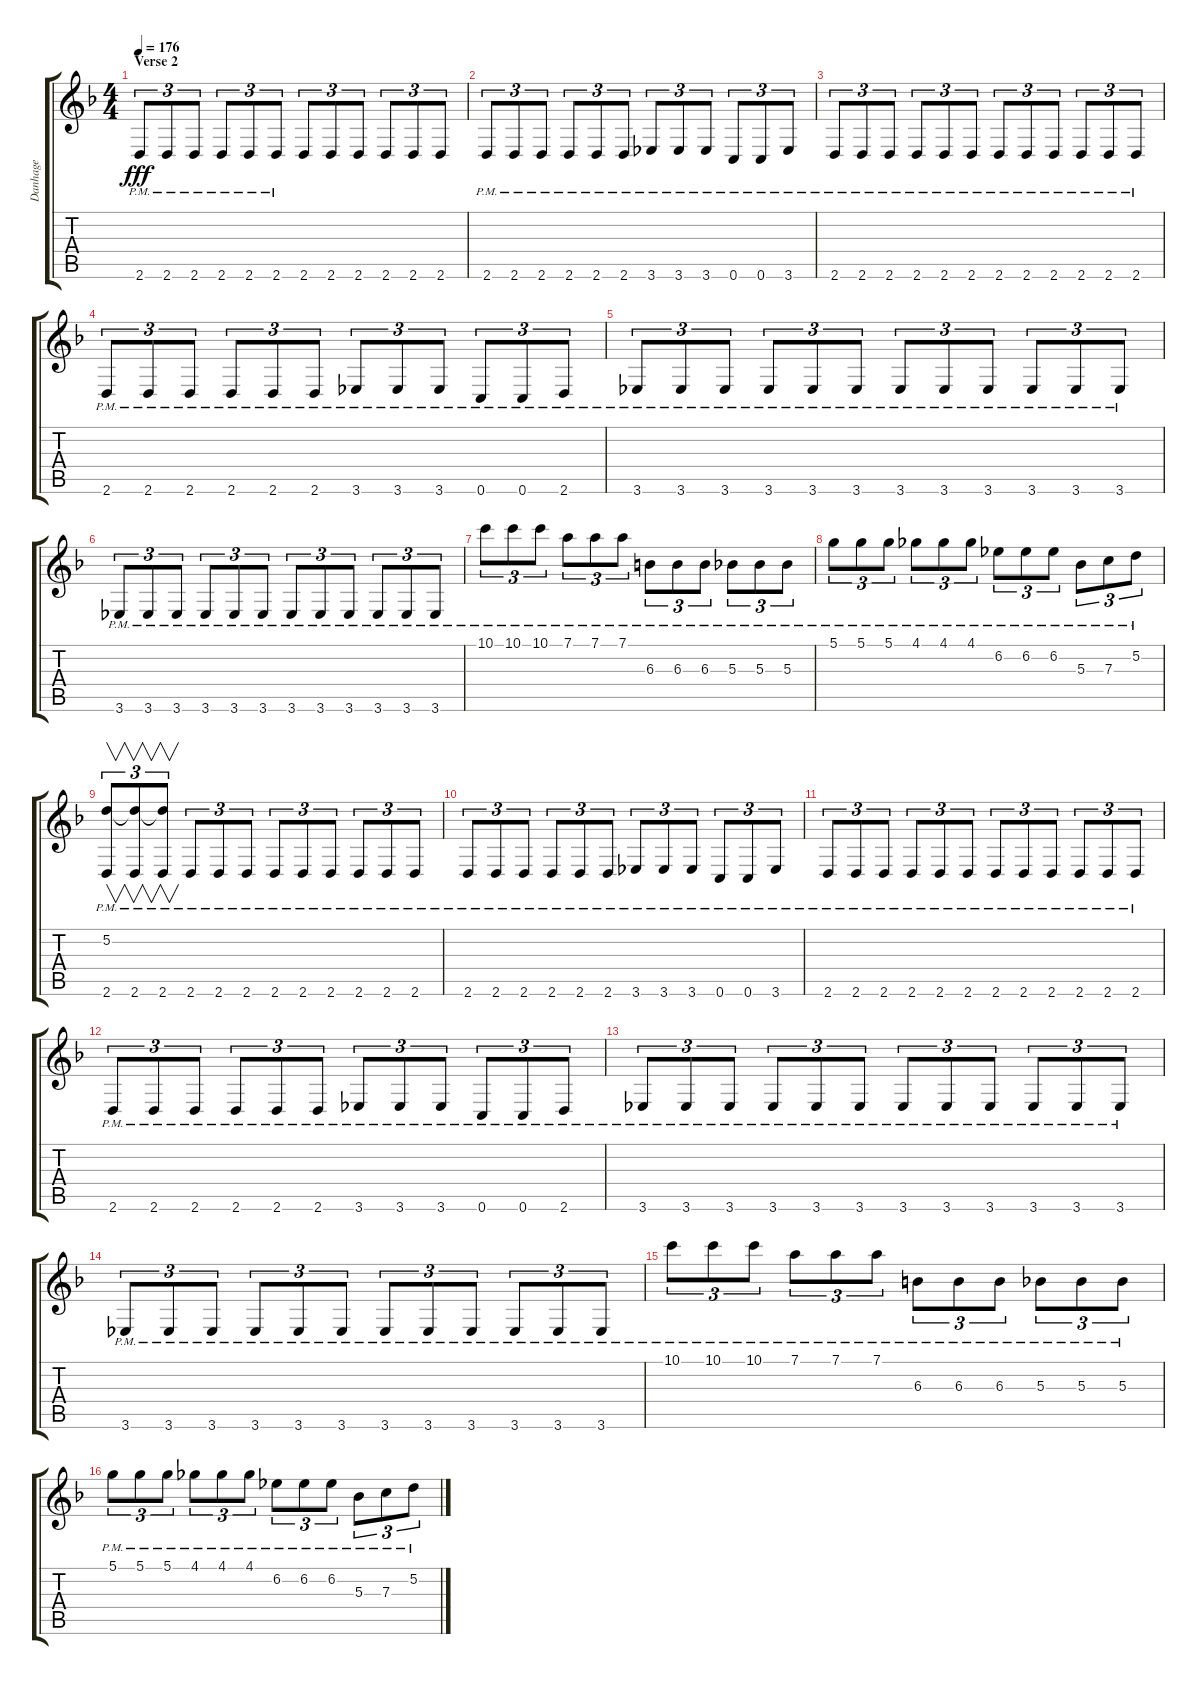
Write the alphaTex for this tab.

\track ("Danhage" "Danhage") {instrument distortionguitar}
\staff {score tabs}
\tuning (D4 A3 F3 C3 G2 C2) {hide}
\ts (4 4)
\section ("" "Verse 2")
\tempo 176
\clef g2
\ks f
2.6{pm}.8{tu (3 2) dy fff} 2.6{pm}.8{tu (3 2)} 2.6{pm}.8{tu (3 2)} 2.6{pm}.8{tu (3 2)} 2.6{pm}.8{tu (3 2)} 2.6{pm}.8{tu (3 2)} 2.6.8{tu (3 2)} 2.6.8{tu (3 2)} 2.6.8{tu (3 2)} 2.6.8{tu (3 2)} 2.6.8{tu (3 2)} 2.6.8{tu (3 2)} |
2.6{pm}.8{tu (3 2)} 2.6{pm}.8{tu (3 2)} 2.6{pm}.8{tu (3 2)} 2.6{pm}.8{tu (3 2)} 2.6{pm}.8{tu (3 2)} 2.6{pm}.8{tu (3 2)} 3.6{pm}.8{tu (3 2)} 3.6{pm}.8{tu (3 2)} 3.6{pm}.8{tu (3 2)} 0.6{pm}.8{tu (3 2)} 0.6{pm}.8{tu (3 2)} 3.6{pm}.8{tu (3 2)} |
2.6{pm}.8{tu (3 2)} 2.6{pm}.8{tu (3 2)} 2.6{pm}.8{tu (3 2)} 2.6{pm}.8{tu (3 2)} 2.6{pm}.8{tu (3 2)} 2.6{pm}.8{tu (3 2)} 2.6{pm}.8{tu (3 2)} 2.6{pm}.8{tu (3 2)} 2.6{pm}.8{tu (3 2)} 2.6{pm}.8{tu (3 2)} 2.6{pm}.8{tu (3 2)} 2.6{pm}.8{tu (3 2)} |
2.6{pm}.8{tu (3 2)} 2.6{pm}.8{tu (3 2)} 2.6{pm}.8{tu (3 2)} 2.6{pm}.8{tu (3 2)} 2.6{pm}.8{tu (3 2)} 2.6{pm}.8{tu (3 2)} 3.6{pm}.8{tu (3 2)} 3.6{pm}.8{tu (3 2)} 3.6{pm}.8{tu (3 2)} 0.6{pm}.8{tu (3 2)} 0.6{pm}.8{tu (3 2)} 2.6{pm}.8{tu (3 2)} |
3.6{pm}.8{tu (3 2)} 3.6{pm}.8{tu (3 2)} 3.6{pm}.8{tu (3 2)} 3.6{pm}.8{tu (3 2)} 3.6{pm}.8{tu (3 2)} 3.6{pm}.8{tu (3 2)} 3.6{pm}.8{tu (3 2)} 3.6{pm}.8{tu (3 2)} 3.6{pm}.8{tu (3 2)} 3.6{pm}.8{tu (3 2)} 3.6{pm}.8{tu (3 2)} 3.6{pm}.8{tu (3 2)} |
3.6{pm}.8{tu (3 2)} 3.6{pm}.8{tu (3 2)} 3.6{pm}.8{tu (3 2)} 3.6{pm}.8{tu (3 2)} 3.6{pm}.8{tu (3 2)} 3.6{pm}.8{tu (3 2)} 3.6{pm}.8{tu (3 2)} 3.6{pm}.8{tu (3 2)} 3.6{pm}.8{tu (3 2)} 3.6{pm}.8{tu (3 2)} 3.6{pm}.8{tu (3 2)} 3.6{pm}.8{tu (3 2)} |
10.1{pm}.8{tu (3 2)} 10.1{pm}.8{tu (3 2)} 10.1{pm}.8{tu (3 2)} 7.1{pm}.8{tu (3 2)} 7.1{pm}.8{tu (3 2)} 7.1{pm}.8{tu (3 2)} 6.3{pm}.8{tu (3 2)} 6.3{pm}.8{tu (3 2)} 6.3{pm}.8{tu (3 2)} 5.3{pm}.8{tu (3 2)} 5.3{pm}.8{tu (3 2)} 5.3{pm}.8{tu (3 2)} |
5.1{pm}.8{tu (3 2)} 5.1{pm}.8{tu (3 2)} 5.1{pm}.8{tu (3 2)} 4.1{pm}.8{tu (3 2)} 4.1{pm}.8{tu (3 2)} 4.1{pm}.8{tu (3 2)} 6.2{pm}.8{tu (3 2)} 6.2{pm}.8{tu (3 2)} 6.2{pm}.8{tu (3 2)} 5.3{pm}.8{tu (3 2)} 7.3{pm}.8{tu (3 2)} 5.2{pm}.8{tu (3 2)} |
(5.2 2.6{pm}).8{v tu (3 2)} (5.2{t} 2.6{pm}).8{v tu (3 2)} (5.2{t} 2.6{pm}).8{v tu (3 2)} 2.6{pm}.8{tu (3 2)} 2.6{pm}.8{tu (3 2)} 2.6{pm}.8{tu (3 2)} 2.6{pm}.8{tu (3 2)} 2.6{pm}.8{tu (3 2)} 2.6{pm}.8{tu (3 2)} 2.6{pm}.8{tu (3 2)} 2.6{pm}.8{tu (3 2)} 2.6{pm}.8{tu (3 2)} |
2.6{pm}.8{tu (3 2)} 2.6{pm}.8{tu (3 2)} 2.6{pm}.8{tu (3 2)} 2.6{pm}.8{tu (3 2)} 2.6{pm}.8{tu (3 2)} 2.6{pm}.8{tu (3 2)} 3.6{pm}.8{tu (3 2)} 3.6{pm}.8{tu (3 2)} 3.6{pm}.8{tu (3 2)} 0.6{pm}.8{tu (3 2)} 0.6{pm}.8{tu (3 2)} 3.6{pm}.8{tu (3 2)} |
2.6{pm}.8{tu (3 2)} 2.6{pm}.8{tu (3 2)} 2.6{pm}.8{tu (3 2)} 2.6{pm}.8{tu (3 2)} 2.6{pm}.8{tu (3 2)} 2.6{pm}.8{tu (3 2)} 2.6{pm}.8{tu (3 2)} 2.6{pm}.8{tu (3 2)} 2.6{pm}.8{tu (3 2)} 2.6{pm}.8{tu (3 2)} 2.6{pm}.8{tu (3 2)} 2.6{pm}.8{tu (3 2)} |
2.6{pm}.8{tu (3 2)} 2.6{pm}.8{tu (3 2)} 2.6{pm}.8{tu (3 2)} 2.6{pm}.8{tu (3 2)} 2.6{pm}.8{tu (3 2)} 2.6{pm}.8{tu (3 2)} 3.6{pm}.8{tu (3 2)} 3.6{pm}.8{tu (3 2)} 3.6{pm}.8{tu (3 2)} 0.6{pm}.8{tu (3 2)} 0.6{pm}.8{tu (3 2)} 2.6{pm}.8{tu (3 2)} |
3.6{pm}.8{tu (3 2)} 3.6{pm}.8{tu (3 2)} 3.6{pm}.8{tu (3 2)} 3.6{pm}.8{tu (3 2)} 3.6{pm}.8{tu (3 2)} 3.6{pm}.8{tu (3 2)} 3.6{pm}.8{tu (3 2)} 3.6{pm}.8{tu (3 2)} 3.6{pm}.8{tu (3 2)} 3.6{pm}.8{tu (3 2)} 3.6{pm}.8{tu (3 2)} 3.6{pm}.8{tu (3 2)} |
3.6{pm}.8{tu (3 2)} 3.6{pm}.8{tu (3 2)} 3.6{pm}.8{tu (3 2)} 3.6{pm}.8{tu (3 2)} 3.6{pm}.8{tu (3 2)} 3.6{pm}.8{tu (3 2)} 3.6{pm}.8{tu (3 2)} 3.6{pm}.8{tu (3 2)} 3.6{pm}.8{tu (3 2)} 3.6{pm}.8{tu (3 2)} 3.6{pm}.8{tu (3 2)} 3.6{pm}.8{tu (3 2)} |
10.1{pm}.8{tu (3 2)} 10.1{pm}.8{tu (3 2)} 10.1{pm}.8{tu (3 2)} 7.1{pm}.8{tu (3 2)} 7.1{pm}.8{tu (3 2)} 7.1{pm}.8{tu (3 2)} 6.3{pm}.8{tu (3 2)} 6.3{pm}.8{tu (3 2)} 6.3{pm}.8{tu (3 2)} 5.3{pm}.8{tu (3 2)} 5.3{pm}.8{tu (3 2)} 5.3{pm}.8{tu (3 2)} |
5.1{pm}.8{tu (3 2)} 5.1{pm}.8{tu (3 2)} 5.1{pm}.8{tu (3 2)} 4.1{pm}.8{tu (3 2)} 4.1{pm}.8{tu (3 2)} 4.1{pm}.8{tu (3 2)} 6.2{pm}.8{tu (3 2)} 6.2{pm}.8{tu (3 2)} 6.2{pm}.8{tu (3 2)} 5.3{pm}.8{tu (3 2)} 7.3{pm}.8{tu (3 2)} 5.2{pm}.8{tu (3 2)}
